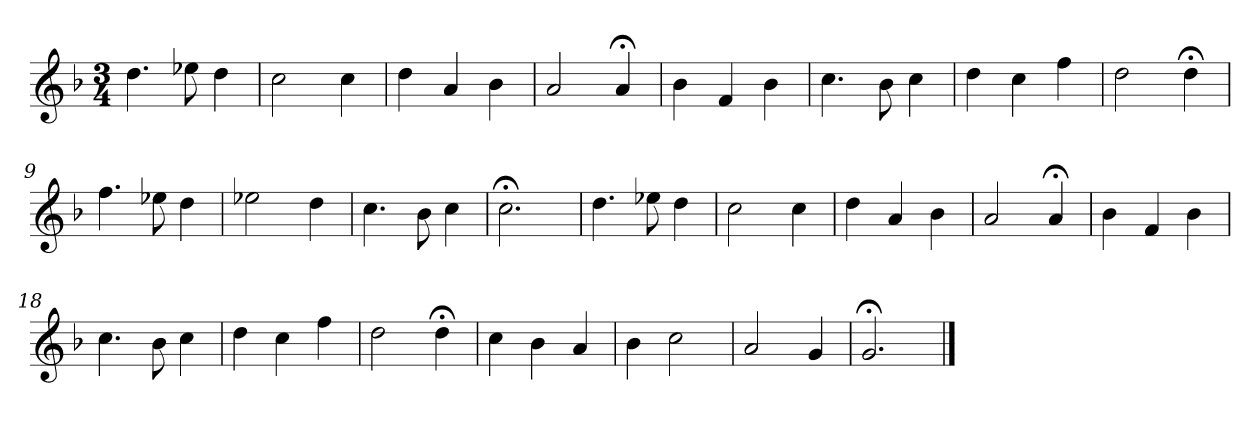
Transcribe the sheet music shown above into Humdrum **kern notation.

**kern
*part1
*staff1
*k[b-]
*G:dor
*M3/4
*MM120
=1
4.dd
8ee-X
4dd
=2
2cc
4cc
=3
4dd
4a
4b-
=4
2a
4a;<
=5
4b-
4f
4b-
=6
4.cc
8b-
4cc
=7
4dd
4cc
4ff
=8
2dd
4dd;<
=9
4.ff
8ee-X
4dd
=10
2ee-X
4dd
=11
4.cc
8b-
4cc
=12
2.cc;<
=13
4.dd
8ee-X
4dd
=14
2cc
4cc
=15
4dd
4a
4b-
=16
2a
4a;<
=17
4b-
4f
4b-
=18
4.cc
8b-
4cc
=19
4dd
4cc
4ff
=20
2dd
4dd;<
=21
4cc
4b-
4a
=22
4b-
2cc
=23
2a
4g
=24
2.g;<
==
*-
